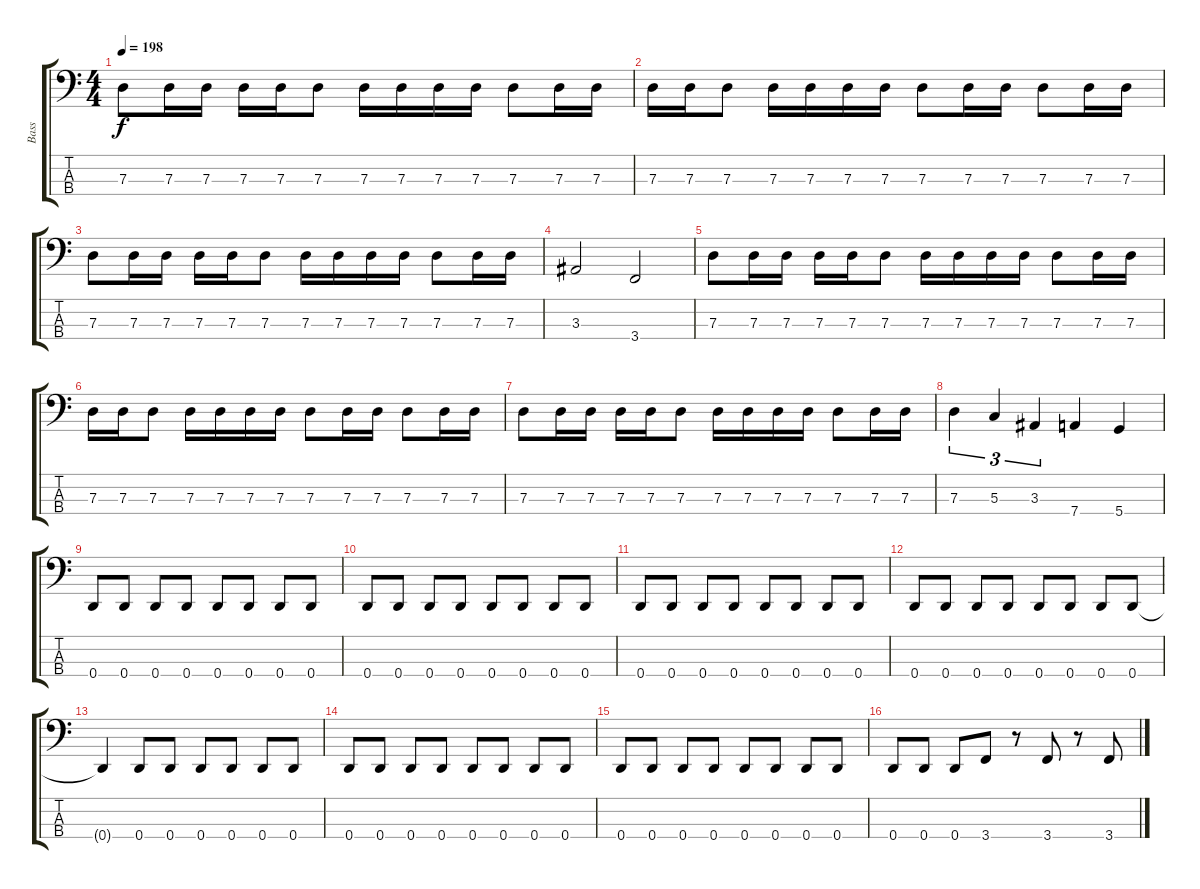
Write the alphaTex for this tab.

\track ("Bass" "Bass") {instrument electricbasspick}
\staff {score tabs}
\tuning (F2 C2 G1 D1) {hide}
\ts (4 4)
\tempo 198
\clef f4
\ks c
7.3.8{dy f} 7.3.16 7.3.16 7.3.16 7.3.16 7.3.8 7.3.16 7.3.16 7.3.16 7.3.16 7.3.8 7.3.16 7.3.16 |
7.3.16 7.3.16 7.3.8 7.3.16 7.3.16 7.3.16 7.3.16 7.3.8 7.3.16 7.3.16 7.3.8 7.3.16 7.3.16 |
7.3.8 7.3.16 7.3.16 7.3.16 7.3.16 7.3.8 7.3.16 7.3.16 7.3.16 7.3.16 7.3.8 7.3.16 7.3.16 |
3.3.2 3.4.2 |
7.3.8 7.3.16 7.3.16 7.3.16 7.3.16 7.3.8 7.3.16 7.3.16 7.3.16 7.3.16 7.3.8 7.3.16 7.3.16 |
7.3.16 7.3.16 7.3.8 7.3.16 7.3.16 7.3.16 7.3.16 7.3.8 7.3.16 7.3.16 7.3.8 7.3.16 7.3.16 |
7.3.8 7.3.16 7.3.16 7.3.16 7.3.16 7.3.8 7.3.16 7.3.16 7.3.16 7.3.16 7.3.8 7.3.16 7.3.16 |
7.3.4{tu (3 2)} 5.3.4{tu (3 2)} 3.3.4{tu (3 2)} 7.4.4 5.4.4 |
0.4.8 0.4.8 0.4.8 0.4.8 0.4.8 0.4.8 0.4.8 0.4.8 |
0.4.8 0.4.8 0.4.8 0.4.8 0.4.8 0.4.8 0.4.8 0.4.8 |
0.4.8 0.4.8 0.4.8 0.4.8 0.4.8 0.4.8 0.4.8 0.4.8 |
0.4.8 0.4.8 0.4.8 0.4.8 0.4.8 0.4.8 0.4.8 0.4.8 |
0.4{t}.4 0.4.8 0.4.8 0.4.8 0.4.8 0.4.8 0.4.8 |
0.4.8 0.4.8 0.4.8 0.4.8 0.4.8 0.4.8 0.4.8 0.4.8 |
0.4.8 0.4.8 0.4.8 0.4.8 0.4.8 0.4.8 0.4.8 0.4.8 |
0.4.8 0.4.8 0.4.8 3.4.8 r.8 3.4.8 r.8 3.4.8
